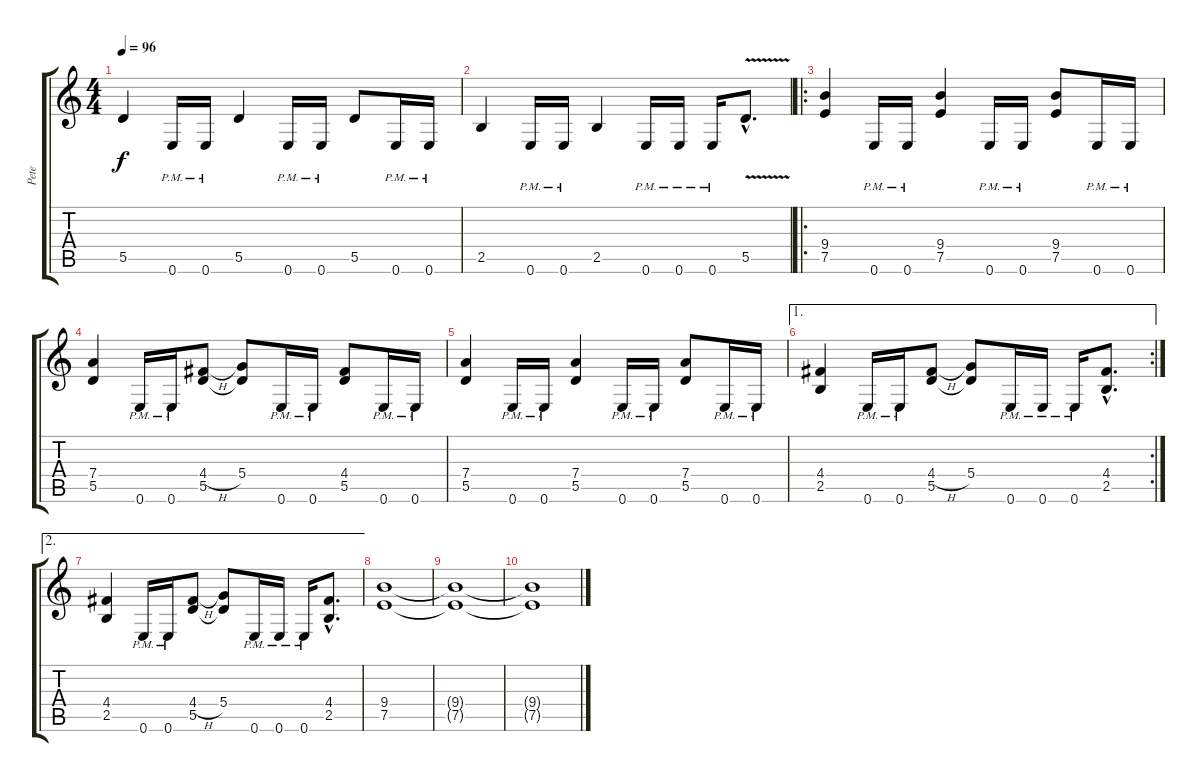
\track ("Pete" "Pete") {instrument distortionguitar}
\staff {score tabs}
\tuning (E4 B3 G3 D3 A2 E2) {hide}
\ts (4 4)
\tempo 96
\clef g2
\ks c
5.5.4{dy f} 0.6{pm}.16 0.6{pm}.16 5.5.4 0.6{pm}.16 0.6{pm}.16 5.5.8 0.6{pm}.16 0.6{pm}.16 |
2.5.4 0.6{pm}.16 0.6{pm}.16 2.5.4 0.6{pm}.16 0.6{pm}.16 0.6{pm}.16 5.5{v hac}.8{d} |
\ro
(9.4 7.5).4 0.6{pm}.16 0.6{pm}.16 (9.4 7.5).4 0.6{pm}.16 0.6{pm}.16 (9.4 7.5).8 0.6{pm}.16 0.6{pm}.16 |
(7.4 5.5).4 0.6{pm}.16 0.6{pm}.16 (4.4{h} 5.5).8 (5.4 5.5{t}).8 0.6{pm}.16 0.6{pm}.16 (4.4 5.5).8 0.6{pm}.16 0.6{pm}.16 |
(7.4 5.5).4 0.6{pm}.16 0.6{pm}.16 (7.4 5.5).4 0.6{pm}.16 0.6{pm}.16 (7.4 5.5).8 0.6{pm}.16 0.6{pm}.16 |
\ae 1
\rc 2
(4.4 2.5).4 0.6{pm}.16 0.6{pm}.16 (4.4{h} 5.5).8 (5.4 5.5{t}).8 0.6{pm}.16 0.6{pm}.16 0.6{pm}.16 (4.4{hac} 2.5{hac}).8{d} |
\ae 2
(4.4 2.5).4 0.6{pm}.16 0.6{pm}.16 (4.4{h} 5.5).8 (5.4 5.5{t}).8 0.6{pm}.16 0.6{pm}.16 0.6{pm}.16 (4.4{hac} 2.5{hac}).8{d} |
(9.4 7.5).1 |
(9.4{t} 7.5{t}).1 |
(9.4{t} 7.5{t}).1
